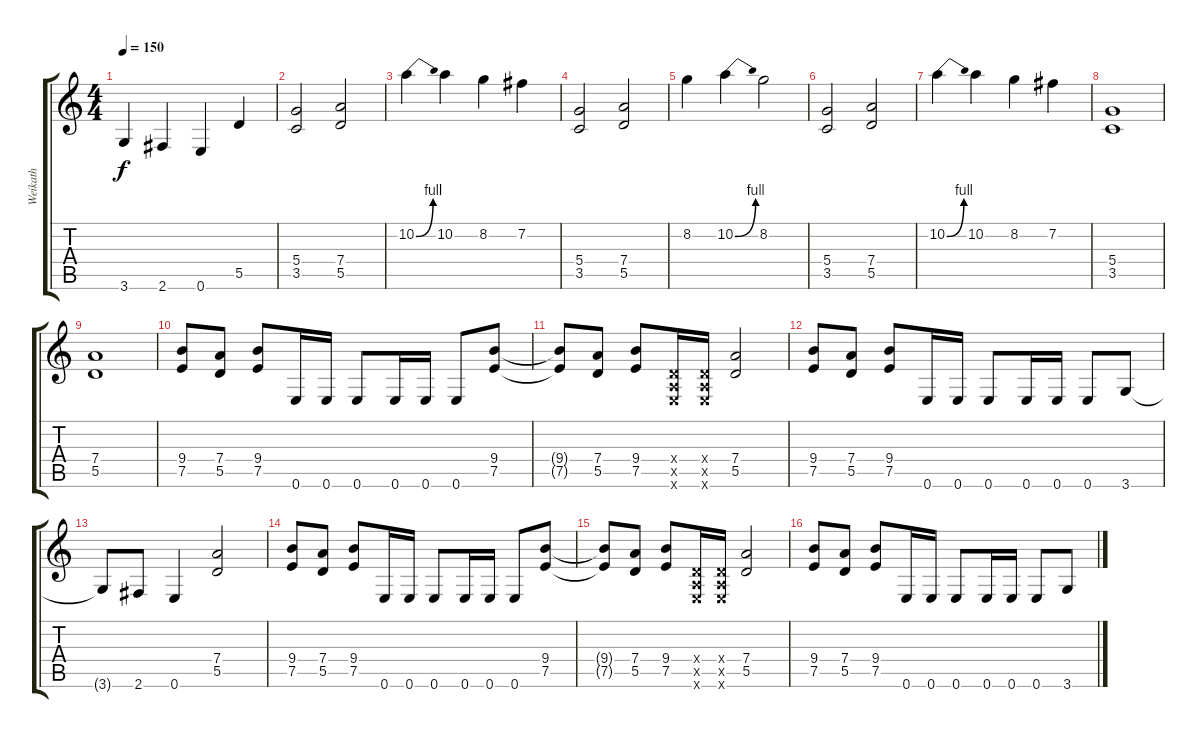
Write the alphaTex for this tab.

\track ("Weikath" "Weikath") {instrument distortionguitar}
\staff {score tabs}
\tuning (E4 B3 G3 D3 A2 E2) {hide}
\ts (4 4)
\tempo 150
\clef g2
\ks c
3.6.4{dy f} 2.6.4 0.6.4 5.5.4 |
(5.4 3.5).2 (7.4 5.5).2 |
10.2{be (bend 0 0 60 4)}.4 10.2.4 8.2.4 7.2.4 |
(5.4 3.5).2 (7.4 5.5).2 |
8.2.4 10.2{be (bend 0 0 60 4)}.4 8.2.2 |
(5.4 3.5).2 (7.4 5.5).2 |
10.2{be (bend 0 0 60 4)}.4 10.2.4 8.2.4 7.2.4 |
(5.4 3.5).1 |
(7.4 5.5).1 |
(9.4 7.5).8 (7.4 5.5).8 (9.4 7.5).8 0.6.16 0.6.16 0.6.8 0.6.16 0.6.16 0.6.8 (9.4 7.5).8 |
(9.4{t} 7.5{t}).8 (7.4 5.5).8 (9.4 7.5).8 (0.4{x} 0.5{x} 0.6{x}).16 (0.4{x} 0.5{x} 0.6{x}).16 (7.4 5.5).2 |
(9.4 7.5).8 (7.4 5.5).8 (9.4 7.5).8 0.6.16 0.6.16 0.6.8 0.6.16 0.6.16 0.6.8 3.6.8 |
3.6{t}.8 2.6.8 0.6.4 (7.4 5.5).2 |
(9.4 7.5).8 (7.4 5.5).8 (9.4 7.5).8 0.6.16 0.6.16 0.6.8 0.6.16 0.6.16 0.6.8 (9.4 7.5).8 |
(9.4{t} 7.5{t}).8 (7.4 5.5).8 (9.4 7.5).8 (0.4{x} 0.5{x} 0.6{x}).16 (0.4{x} 0.5{x} 0.6{x}).16 (7.4 5.5).2 |
(9.4 7.5).8 (7.4 5.5).8 (9.4 7.5).8 0.6.16 0.6.16 0.6.8 0.6.16 0.6.16 0.6.8 3.6.8
